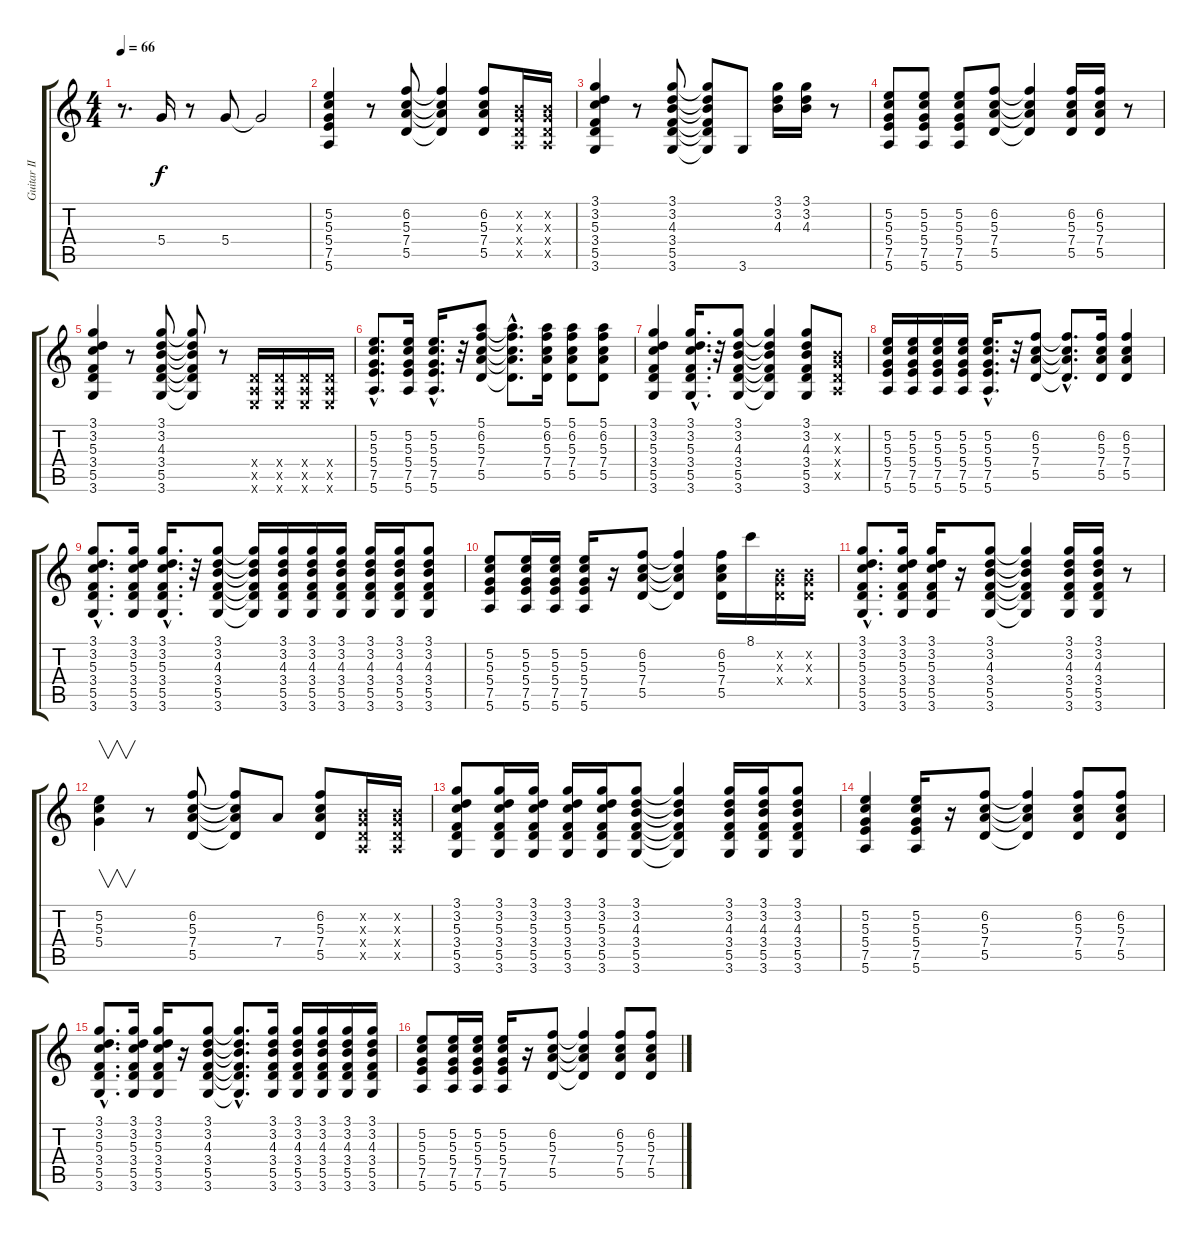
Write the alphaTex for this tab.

\track ("Guitar II" "Guitar II") {instrument acousticguitarsteel}
\staff {score tabs}
\tuning (E4 B3 G3 D3 A2 E2) {hide}
\ts (4 4)
\tempo 66
\clef g2
\ks c
r.8{d dy f instrument acousticguitarsteel} 5.4.16 r.8 5.4.8 5.4{t}.2 |
(5.2 5.3 5.4 7.5 5.6).4 r.8 (6.2 5.3 7.4 5.5).8 (6.2{t} 5.3{t} 7.4{t} 5.5{t}).4 (6.2 5.3 7.4 5.5).8 (0.2{x} 0.3{x} 0.4{x} 0.5{x}).16 (0.2{x} 0.3{x} 0.4{x} 0.5{x}).16 |
(3.1 3.2 5.3 3.4 5.5 3.6).4 r.8 (3.1 3.2 4.3 3.4 5.5 3.6).8 (3.1{t} 3.2{t} 4.3{t} 3.4{t} 5.5{t} 3.6{t}).8 3.6.8 (3.1 3.2 4.3).16 (3.1 3.2 4.3).16 r.8 |
(5.2 5.3 5.4 7.5 5.6).8 (5.2 5.3 5.4 7.5 5.6).8 (5.2 5.3 5.4 7.5 5.6).8 (6.2 5.3 7.4 5.5).8 (6.2{t} 5.3{t} 7.4{t} 5.5{t}).4 (6.2 5.3 7.4 5.5).16 (6.2 5.3 7.4 5.5).16 r.8 |
(3.1 3.2 5.3 3.4 5.5 3.6).4 r.8 (3.1 3.2 4.3 3.4 5.5 3.6).8 (3.1{t} 3.2{t} 4.3{t} 3.4{t} 5.5{t} 3.6{t}).8 r.8 (0.4{x} 0.5{x} 0.6{x}).16 (0.4{x} 0.5{x} 0.6{x}).16 (0.4{x} 0.5{x} 0.6{x}).16 (0.4{x} 0.5{x} 0.6{x}).16 |
(5.2{hac} 5.3{hac} 5.4{hac} 7.5{hac} 5.6{hac}).8{d} (5.2 5.3 5.4 7.5 5.6).16 (5.2{hac} 5.3{hac} 5.4{hac} 7.5{hac} 5.6{hac}).16{d} r.32 (5.1 6.2 5.3 7.4 5.5).8 (5.1{hac t} 6.2{hac t} 5.3{hac t} 7.4{hac t} 5.5{hac t}).8{d} (5.1 6.2 5.3 7.4 5.5).16 (5.1 6.2 5.3 7.4 5.5).8 (5.1 6.2 5.3 7.4 5.5).8 |
(3.1 3.2 5.3 3.4 5.5 3.6).4 (3.1{hac} 3.2{hac} 5.3{hac} 3.4{hac} 5.5{hac} 3.6{hac}).16{d} r.32 (3.1 3.2 4.3 3.4 5.5 3.6).8 (3.1{t} 3.2{t} 4.3{t} 3.4{t} 5.5{t} 3.6{t}).4 (3.1 3.2 4.3 3.4 5.5 3.6).8 (0.2{x} 0.3{x} 0.4{x} 0.5{x}).8 |
(5.2 5.3 5.4 7.5 5.6).16 (5.2 5.3 5.4 7.5 5.6).16 (5.2 5.3 5.4 7.5 5.6).16 (5.2 5.3 5.4 7.5 5.6).16 (5.2{hac} 5.3{hac} 5.4{hac} 7.5{hac} 5.6{hac}).16{d} r.32 (6.2 5.3 7.4 5.5).8 (6.2{hac t} 5.3{hac t} 7.4{hac t} 5.5{hac t}).8{d} (6.2 5.3 7.4 5.5).16 (6.2 5.3 7.4 5.5).4 |
(3.1{hac} 3.2{hac} 5.3{hac} 3.4{hac} 5.5{hac} 3.6{hac}).8{d} (3.1 3.2 5.3 3.4 5.5 3.6).16 (3.1{hac} 3.2{hac} 5.3{hac} 3.4{hac} 5.5{hac} 3.6{hac}).16{d} r.32 (3.1 3.2 4.3 3.4 5.5 3.6).8 (3.1{t} 3.2{t} 4.3{t} 3.4{t} 5.5{t} 3.6{t}).16 (3.1 3.2 4.3 3.4 5.5 3.6).16 (3.1 3.2 4.3 3.4 5.5 3.6).16 (3.1 3.2 4.3 3.4 5.5 3.6).16 (3.1 3.2 4.3 3.4 5.5 3.6).16 (3.1 3.2 4.3 3.4 5.5 3.6).16 (3.1 3.2 4.3 3.4 5.5 3.6).8 |
(5.2 5.3 5.4 7.5 5.6).8 (5.2 5.3 5.4 7.5 5.6).16 (5.2 5.3 5.4 7.5 5.6).16 (5.2 5.3 5.4 7.5 5.6).16 r.16 (6.2 5.3 7.4 5.5).8 (6.2{t} 5.3{t} 7.4{t} 5.5{t}).4 (6.2 5.3 7.4 5.5).16 8.1.16 (0.2{x} 0.3{x} 0.4{x}).16 (0.2{x} 0.3{x} 0.4{x}).16 |
(3.1{hac} 3.2{hac} 5.3{hac} 3.4{hac} 5.5{hac} 3.6{hac}).8{d} (3.1 3.2 5.3 3.4 5.5 3.6).16 (3.1 3.2 5.3 3.4 5.5 3.6).16 r.16 (3.1 3.2 4.3 3.4 5.5 3.6).8 (3.1{t} 3.2{t} 4.3{t} 3.4{t} 5.5{t} 3.6{t}).4 (3.1 3.2 4.3 3.4 5.5 3.6).16 (3.1 3.2 4.3 3.4 5.5 3.6).16 r.8 |
(5.2 5.3 5.4).4{v} r.8 (6.2 5.3 7.4 5.5).8 (6.2{t} 5.3{t} 7.4{t} 5.5{t}).8 7.4.8 (6.2 5.3 7.4 5.5).8 (0.2{x} 0.3{x} 0.4{x} 0.5{x}).16 (0.2{x} 0.3{x} 0.4{x} 0.5{x}).16 |
(3.1 3.2 5.3 3.4 5.5 3.6).8 (3.1 3.2 5.3 3.4 5.5 3.6).16 (3.1 3.2 5.3 3.4 5.5 3.6).16 (3.1 3.2 5.3 3.4 5.5 3.6).16 (3.1 3.2 5.3 3.4 5.5 3.6).16 (3.1 3.2 4.3 3.4 5.5 3.6).8 (3.1{t} 3.2{t} 4.3{t} 3.4{t} 5.5{t} 3.6{t}).4 (3.1 3.2 4.3 3.4 5.5 3.6).16 (3.1 3.2 4.3 3.4 5.5 3.6).16 (3.1 3.2 4.3 3.4 5.5 3.6).8 |
(5.2 5.3 5.4 7.5 5.6).4 (5.2 5.3 5.4 7.5 5.6).16 r.16 (6.2 5.3 7.4 5.5).8 (6.2{t} 5.3{t} 7.4{t} 5.5{t}).4 (6.2 5.3 7.4 5.5).8 (6.2 5.3 7.4 5.5).8 |
(3.1{hac} 3.2{hac} 5.3{hac} 3.4{hac} 5.5{hac} 3.6{hac}).8{d} (3.1 3.2 5.3 3.4 5.5 3.6).16 (3.1 3.2 5.3 3.4 5.5 3.6).16 r.16 (3.1 3.2 4.3 3.4 5.5 3.6).8 (3.1{hac t} 3.2{hac t} 4.3{hac t} 3.4{hac t} 5.5{hac t} 3.6{hac t}).8{d} (3.1 3.2 4.3 3.4 5.5 3.6).16 (3.1 3.2 4.3 3.4 5.5 3.6).16 (3.1 3.2 4.3 3.4 5.5 3.6).16 (3.1 3.2 4.3 3.4 5.5 3.6).16 (3.1 3.2 4.3 3.4 5.5 3.6).16 |
(5.2 5.3 5.4 7.5 5.6).8 (5.2 5.3 5.4 7.5 5.6).16 (5.2 5.3 5.4 7.5 5.6).16 (5.2 5.3 5.4 7.5 5.6).16 r.16 (6.2 5.3 7.4 5.5).8 (6.2{t} 5.3{t} 7.4{t} 5.5{t}).4 (6.2 5.3 7.4 5.5).8 (6.2 5.3 7.4 5.5).8
